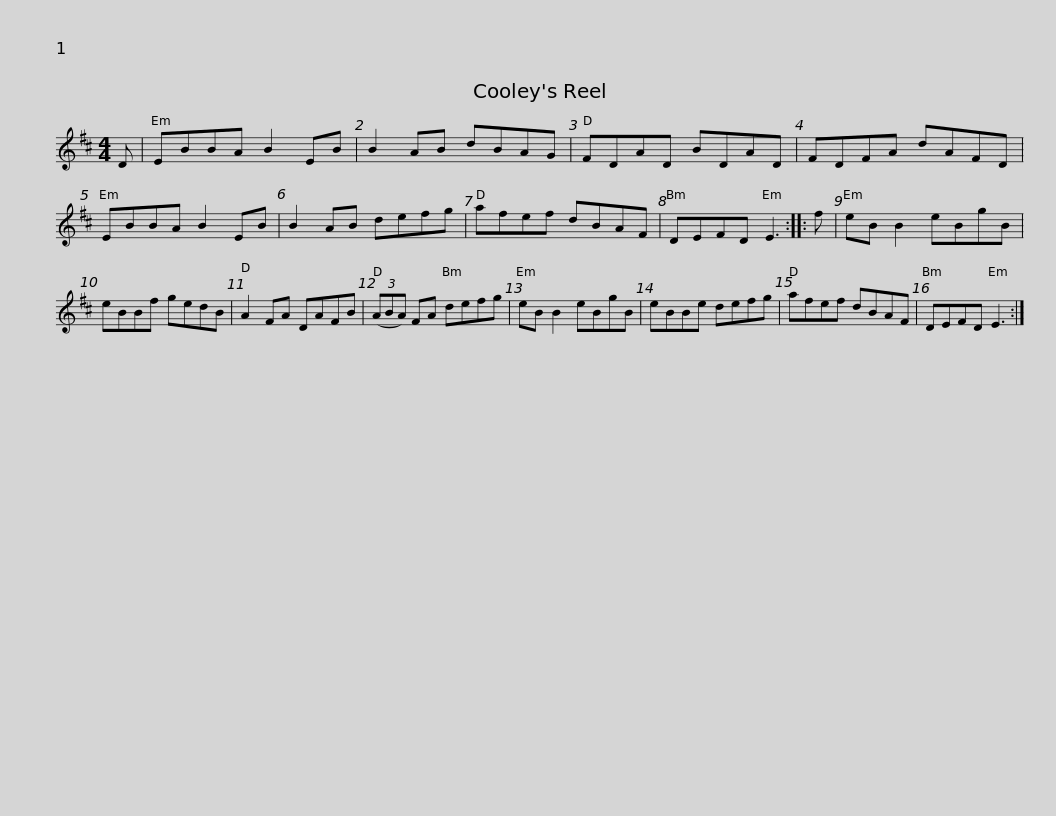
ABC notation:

X:1
L:1/8
M:4/4
I:linebreak $
K:D
V:1 treble
V:1
 D | EBBA B2 EB | B2 AB dBAG | FDAD BDAD | FDFA dAFD | %5
 EBBA B2 EB |$ B2 AB defg | afef dBAF | DEFD E3 :: f | %10
 eB B2 eBgB | eBBf gedB | A2 FA DAFB |$ (3(ABA) FA defg | eB B2 eBgB | %15
 eBBe defg | afef dBAF | DEFD E3 :| %18
